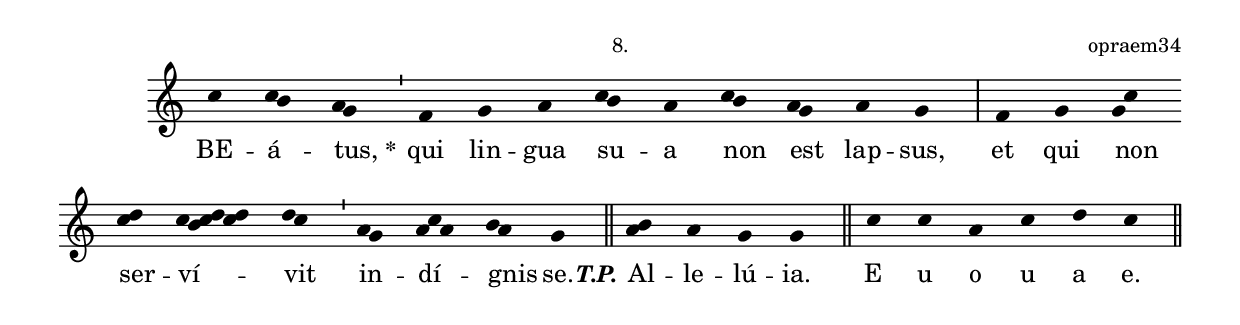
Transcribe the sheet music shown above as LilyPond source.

\version "2.19.32"

\include "../lib/synopsis.ily"

\score {
  \transpose c c' {
    \plainchant
    c' \melisma { c' b } \melisma { a g } \bar "'"
    f \bar "" g a \bar "" \melisma { c' b } a \bar "" \melisma { c' b } \bar "" \melisma { a g } \bar "" a g \bar "|"
    f \bar "" g \bar "" \melisma { g c' } \bar "" \melisma { c' d' } \melisma { c' b c' d' c' d' } \melisma { d' c' } \bar "'"
    \melisma { a g } \melisma { a c' a } \melisma { b a } \bar "" g \bar "||"
    \melisma { a b } a g g \bar "||"
    c' \bar "" c' \bar "" a \bar "" c' \bar "" d' \bar "" c' \bar "||"
  }
  \addlyrics {
    BE -- á -- tus, \set stanza = \markup{"*"}
    qui lin -- gua su -- a non est lap -- sus,
    et qui non ser -- ví -- vit
    in -- dí -- gnis se.
    \set stanza = \markup{\italic{T.P.}}
    Al -- le -- lú -- ia.
    E u o u a e.
  }
  \header {
    annotation = "8."
    mode = "8"
    office-part = "antiphona"
    fontes = "opraem34"
  }
}

%{
\score {
  \transpose c c' {
    \plainchant

  }
  \addlyrics {

  }
  \header {
    fontes = ""
  }
}
%}